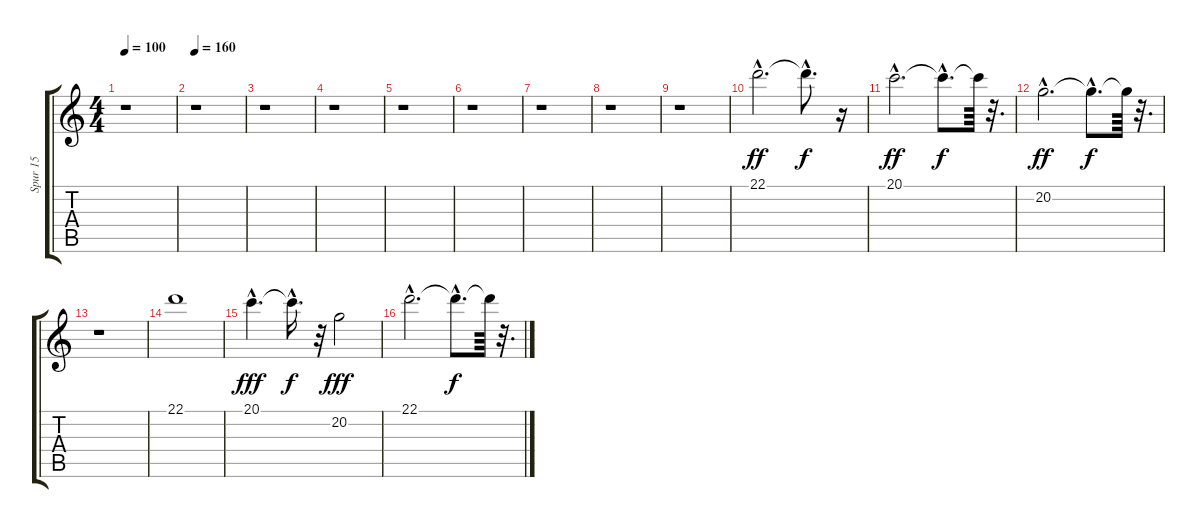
\track ("Spur 15" "Spur 15") {instrument stringensemble1}
\staff {score tabs}
\tuning (E4 B3 G3 D3 A2 E2) {hide}
\ts (4 4)
\tempo 100
\clef g2
\ks c
r.1{dy ff instrument stringensemble1} |
\tempo 160
r.1 |
r.1 |
r.1 |
r.1 |
r.1 |
r.1 |
r.1 |
r.1 |
22.1{hac}.2{d} 22.1{hac t}.8{d dy f} r.16 |
20.1{hac}.2{d dy ff} 20.1{hac t}.8{d dy f} 20.1{t}.64 r.32{d} |
20.2{hac}.2{d dy ff} 20.2{hac t}.8{d dy f} 20.2{t}.64 r.32{d} |
r.1 |
22.1.1 |
20.1{hac}.4{d dy fff} 20.1{hac t}.16{d dy f} r.32 20.2.2{dy fff} |
22.1{hac}.2{d} 22.1{hac t}.8{d dy f} 22.1{t}.64 r.32{d}
